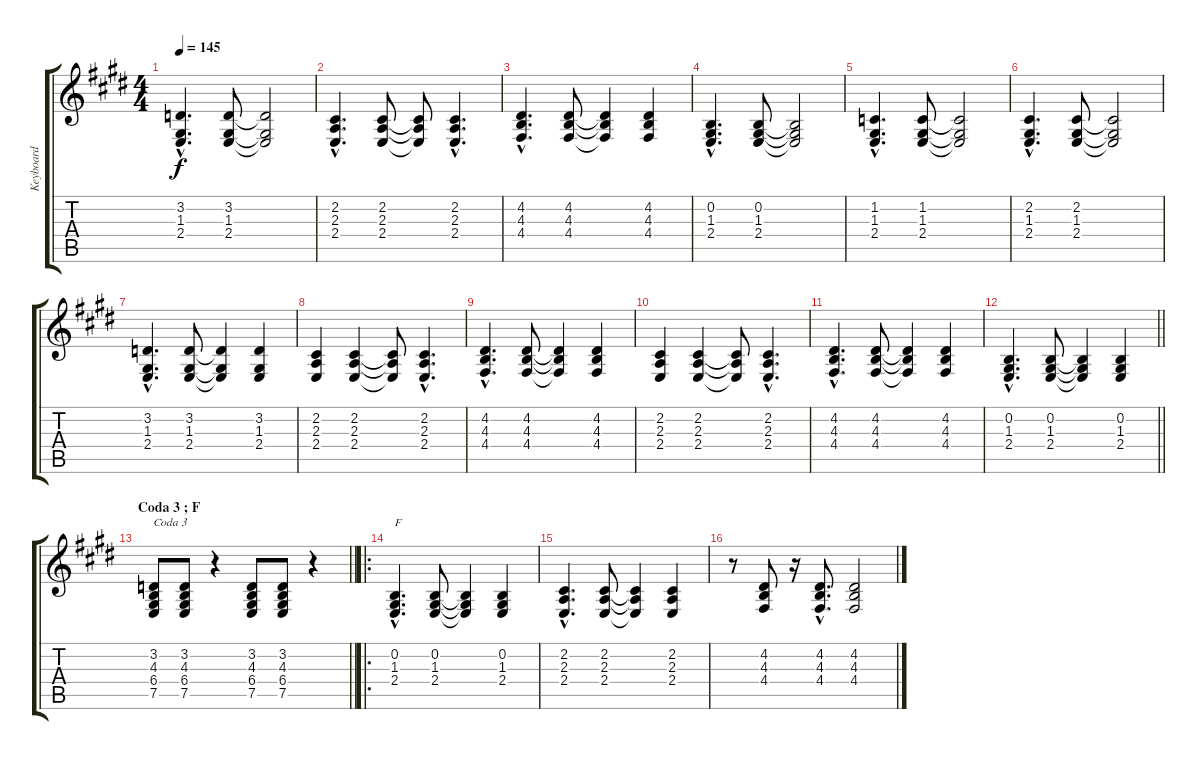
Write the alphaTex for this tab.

\track ("Keyboard" "Keyboard") {instrument acousticgrandpiano}
\staff {score tabs}
\tuning (E4 B3 G3 D3 A2 E2) {hide}
\ts (4 4)
\tempo 145
\clef g2
\ks e
(3.2{hac} 1.3{hac} 2.4{hac}).4{d dy f} (3.2 1.3 2.4).8 (3.2{t} 1.3{t} 2.4{t}).2 |
(2.2{hac} 2.3{hac} 2.4{hac}).4{d} (2.2 2.3 2.4).8 (2.2{t} 2.3{t} 2.4{t}).8 (2.2{hac} 2.3{hac} 2.4{hac}).4{d} |
(4.2{hac} 4.3{hac} 4.4{hac}).4{d} (4.2 4.3 4.4).8 (4.2{t} 4.3{t} 4.4{t}).4 (4.2 4.3 4.4).4 |
(0.2{hac} 1.3{hac} 2.4{hac}).4{d} (0.2 1.3 2.4).8 (0.2{t} 1.3{t} 2.4{t}).2 |
(1.2{hac} 1.3{hac} 2.4{hac}).4{d} (1.2 1.3 2.4).8 (1.2{t} 1.3{t} 2.4{t}).2 |
(2.2{hac} 1.3{hac} 2.4{hac}).4{d} (2.2 1.3 2.4).8 (2.2{t} 1.3{t} 2.4{t}).2 |
(3.2{hac} 1.3{hac} 2.4{hac}).4{d} (3.2 1.3 2.4).8 (3.2{t} 1.3{t} 2.4{t}).4 (3.2 1.3 2.4).4 |
(2.2 2.3 2.4).4 (2.2 2.3 2.4).4 (2.2{t} 2.3{t} 2.4{t}).8 (2.2{hac} 2.3{hac} 2.4{hac}).4{d} |
(4.2{hac} 4.3{hac} 4.4{hac}).4{d} (4.2 4.3 4.4).8 (4.2{t} 4.3{t} 4.4{t}).4 (4.2 4.3 4.4).4 |
(2.2 2.3 2.4).4 (2.2 2.3 2.4).4 (2.2{t} 2.3{t} 2.4{t}).8 (2.2{hac} 2.3{hac} 2.4{hac}).4{d} |
(4.2{hac} 4.3{hac} 4.4{hac}).4{d} (4.2 4.3 4.4).8 (4.2{t} 4.3{t} 4.4{t}).4 (4.2 4.3 4.4).4 |
\barLineRight lightlight
(0.2{hac} 1.3{hac} 2.4{hac}).4{d} (0.2 1.3 2.4).8 (0.2{t} 1.3{t} 2.4{t}).4 (0.2 1.3 2.4).4 |
\section ("" "Coda 3 ; F")
\barLineRight lightlight
(3.2 4.3 6.4 7.5).8{txt "Coda 3"} (3.2 4.3 6.4 7.5).8 r.4 (3.2 4.3 6.4 7.5).8 (3.2 4.3 6.4 7.5).8 r.4 |
\ro
(0.2{hac} 1.3{hac} 2.4{hac}).4{d txt "F"} (0.2 1.3 2.4).8 (0.2{t} 1.3{t} 2.4{t}).4 (0.2 1.3 2.4).4 |
(2.2{hac} 2.3{hac} 2.4{hac}).4{d} (2.2 2.3 2.4).8 (2.2{t} 2.3{t} 2.4{t}).4 (2.2 2.3 2.4).4 |
r.8 (4.2 4.3 4.4).8 r.16 (4.2{hac} 4.3{hac} 4.4{hac}).8{d} (4.2 4.3 4.4).2
